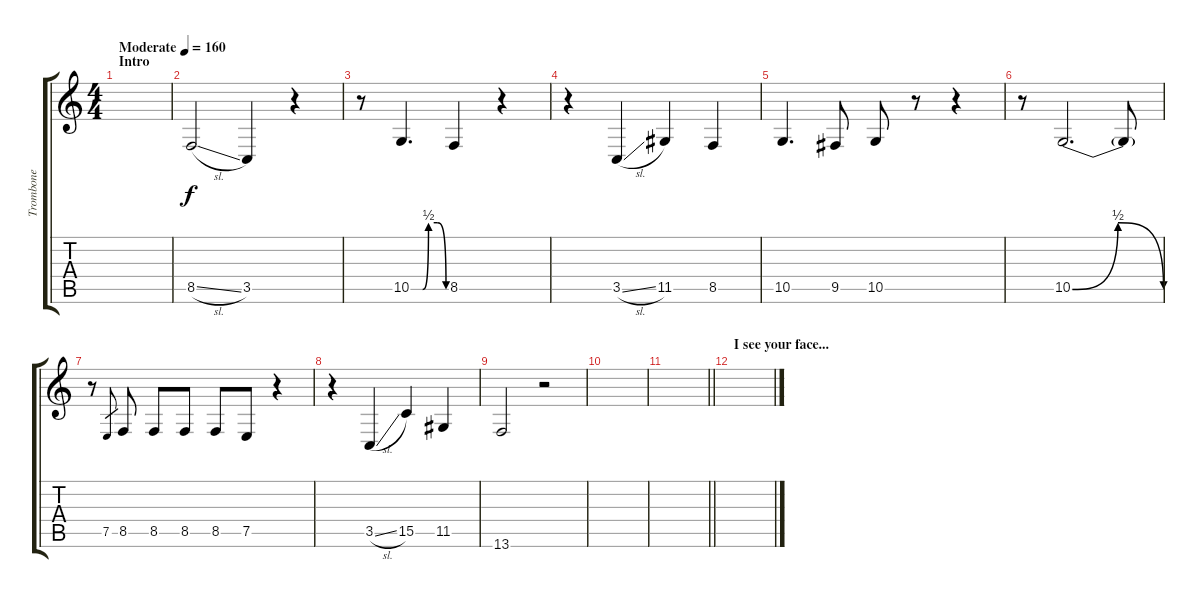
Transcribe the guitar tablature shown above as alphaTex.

\track ("Trombone" "Trombone") {instrument trombone}
\staff {score tabs}
\tuning (E4 B3 G3 D3 A2 E2) {hide}
\ts (4 4)
\section ("" "Intro")
\tempo (160 "Moderate")
\clef g2
\ks c
|
8.5{sl}.2 3.5.4 r.4 |
r.8 10.5{be (custom 0 0 20 0 30 2 45 2 60 0)}.4{d} 8.5.4 r.4 |
r.4 3.5{sl}.4 11.5.4 8.5.4 |
10.5.4{d} 9.5.8 10.5.8 r.8 r.4 |
r.8 10.5{be (bendrelease 0 0 15 2 50 2 60 0)}.2{d} 10.5{t}.8 |
r.8 7.5.8{gr} 8.5.8 8.5.8 8.5.8 8.5.8 7.5.8 r.4 |
r.4 3.5{sl}.4 15.5.4 11.5.4 |
13.6.2 r.2 |
|
\barLineRight lightlight
|
\section ("" "I see your face...")
